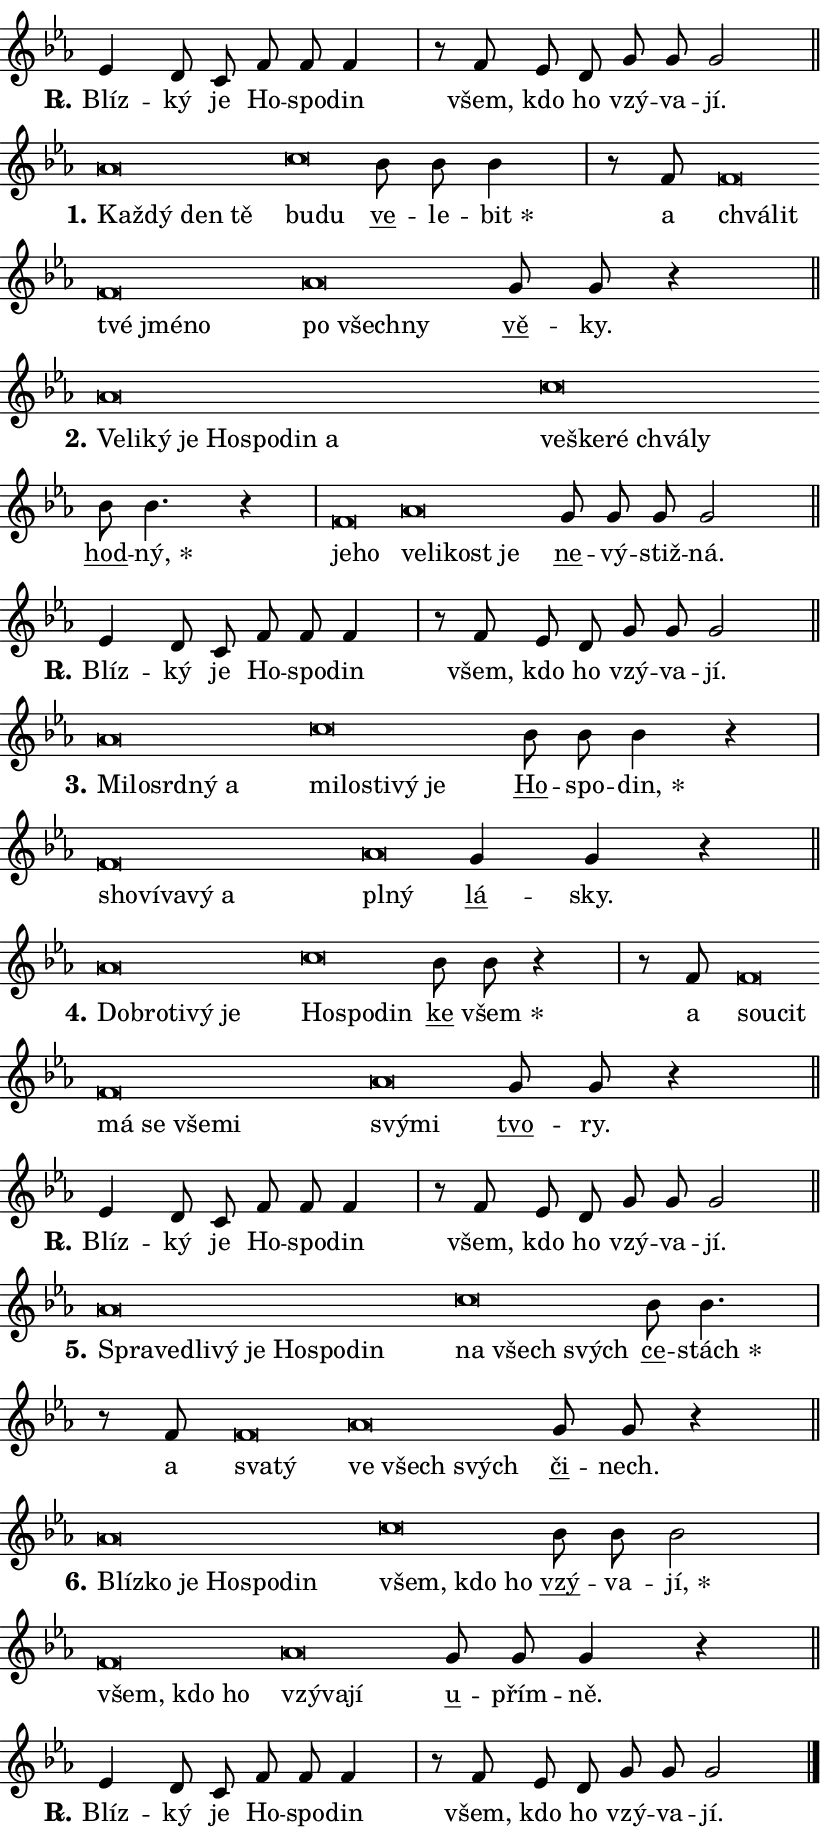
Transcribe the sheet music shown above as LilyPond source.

\version "2.24.0"
\header { tagline = "" }
\paper {
  indent = 0\cm
  top-margin = 0\cm
  right-margin = 0.13\cm % to fit lyric hyphens
  bottom-margin = 0\cm
  left-margin = 0\cm
  paper-width = 14\cm
  page-breaking = #ly:one-page-breaking
  system-system-spacing.basic-distance = #11
  score-system-spacing.basic-distance = #11
  ragged-last = ##f
}


%% Author: Thomas Morley
%% https://lists.gnu.org/archive/html/lilypond-user/2020-05/msg00002.html
#(define (line-position grob)
"Returns position of @var[grob} in current system:
   @code{'start}, if at first time-step
   @code{'end}, if at last time-step
   @code{'middle} otherwise
"
  (let* ((col (ly:item-get-column grob))
         (ln (ly:grob-object col 'left-neighbor))
         (rn (ly:grob-object col 'right-neighbor))
         (col-to-check-left (if (ly:grob? ln) ln col))
         (col-to-check-right (if (ly:grob? rn) rn col))
         (break-dir-left
           (and
             (ly:grob-property col-to-check-left 'non-musical #f)
             (ly:item-break-dir col-to-check-left)))
         (break-dir-right
           (and
             (ly:grob-property col-to-check-right 'non-musical #f)
             (ly:item-break-dir col-to-check-right))))
        (cond ((eqv? 1 break-dir-left) 'start)
              ((eqv? -1 break-dir-right) 'end)
              (else 'middle))))

#(define (tranparent-at-line-position vctor)
  (lambda (grob)
  "Relying on @code{line-position} select the relevant enry from @var{vctor}.
Used to determine transparency,"
    (case (line-position grob)
      ((end) (not (vector-ref vctor 0)))
      ((middle) (not (vector-ref vctor 1)))
      ((start) (not (vector-ref vctor 2))))))

noteHeadBreakVisibility =
#(define-music-function (break-visibility)(vector?)
"Makes @code{NoteHead}s transparent relying on @var{break-visibility}"
#{
  \override NoteHead.transparent =
    #(tranparent-at-line-position break-visibility)
#})

#(define delete-ledgers-for-transparent-note-heads
  (lambda (grob)
    "Reads whether a @code{NoteHead} is transparent.
If so this @code{NoteHead} is removed from @code{'note-heads} from
@var{grob}, which is supposed to be @code{LedgerLineSpanner}.
As a result ledgers are not printed for this @code{NoteHead}"
    (let* ((nhds-array (ly:grob-object grob 'note-heads))
           (nhds-list
             (if (ly:grob-array? nhds-array)
                 (ly:grob-array->list nhds-array)
                 '()))
           ;; Relies on the transparent-property being done before
           ;; Staff.LedgerLineSpanner.after-line-breaking is executed.
           ;; This is fragile ...
           (to-keep
             (remove
               (lambda (nhd)
                 (ly:grob-property nhd 'transparent #f))
               nhds-list)))
      ;; TODO find a better method to iterate over grob-arrays, similiar
      ;; to filter/remove etc for lists
      ;; For now rebuilt from scratch
      (set! (ly:grob-object grob 'note-heads)  '())
      (for-each
        (lambda (nhd)
          (ly:pointer-group-interface::add-grob grob 'note-heads nhd))
        to-keep))))

squashNotes = {
  \override NoteHead.X-extent = #'(-0.2 . 0.2)
  \override NoteHead.Y-extent = #'(-0.75 . 0)
  \override NoteHead.stencil =
    #(lambda (grob)
       (let ((pos (ly:grob-property grob 'staff-position)))
         (begin
           (if (< pos -7) (display "ERROR: Lower brevis then expected\n") (display ""))
           (if (<= pos -6) ly:text-interface::print ly:note-head::print))))
}
unSquashNotes = {
  \revert NoteHead.X-extent
  \revert NoteHead.Y-extent
  \revert NoteHead.stencil
}

hideNotes = \noteHeadBreakVisibility #begin-of-line-visible
unHideNotes = \noteHeadBreakVisibility #all-visible

% work-around for resetting accidentals
% https://lilypond.org/doc/v2.23/Documentation/notation/displaying-rhythms#unmetered-music
cadenzaMeasure = {
  \cadenzaOff
  \partial 1024 s1024
  \cadenzaOn
}

#(define-markup-command (accent layout props text) (markup?)
  "Underline accented syllable"
  (interpret-markup layout props
    #{\markup \override #'(offset . 4.3) \underline { #text }#}))

responsum = \markup \concat {
  "R" \hspace #-1.05 \path #0.1 #'((moveto 0 0.07) (lineto 0.9 0.8)) \hspace #0.05 "."
}

spaceSize = #0.6828661417322834 % exact space size for TeX Gyre Schola

\layout {
  \context {
    \Staff
    \remove "Time_signature_engraver"
    \override LedgerLineSpanner.after-line-breaking = #delete-ledgers-for-transparent-note-heads
  }
  \context {
    \Lyrics {
      \override LyricSpace.minimum-distance = \spaceSize
      \override LyricText.font-name = #"TeX Gyre Schola"
      \override LyricText.font-size = 1
      \override StanzaNumber.font-name = #"TeX Gyre Schola Bold"
      \override StanzaNumber.font-size = 1
    }
  }
  \context {
    \Score 
    \override NoteHead.text =
      #(lambda (grob) 
        (let ((pos (ly:grob-property grob 'staff-position)))
          #{\markup {
            \combine
              \halign #-0.55 \raise #(if (= pos -6) 0 0.5) \override #'(thickness . 2) \draw-line #'(3.2 . 0)
              \musicglyph "noteheads.sM1"
          }#}))
  }
}

% magnetic-lyrics.ily
%
%   written by
%     Jean Abou Samra <jean@abou-samra.fr>
%     Werner Lemberg <wl@gnu.org>
%
%   adapted by
%     Jiri Hon <jiri.hon@gmail.com>
%
% Version 2022-Apr-15

% https://www.mail-archive.com/lilypond-user@gnu.org/msg149350.html

#(define (Left_hyphen_pointer_engraver context)
   "Collect syllable-hyphen-syllable occurrences in lyrics and store
them in properties.  This engraver only looks to the left.  For
example, if the lyrics input is @code{foo -- bar}, it does the
following.

@itemize @bullet
@item
Set the @code{text} property of the @code{LyricHyphen} grob between
@q{foo} and @q{bar} to @code{foo}.

@item
Set the @code{left-hyphen} property of the @code{LyricText} grob with
text @q{foo} to the @code{LyricHyphen} grob between @q{foo} and
@q{bar}.
@end itemize

Use this auxiliary engraver in combination with the
@code{lyric-@/text::@/apply-@/magnetic-@/offset!} hook."
   (let ((hyphen #f)
         (text #f))
     (make-engraver
      (acknowledgers
       ((lyric-syllable-interface engraver grob source-engraver)
        (set! text grob)))
      (end-acknowledgers
       ((lyric-hyphen-interface engraver grob source-engraver)
        ;(when (not (grob::has-interface grob 'lyric-space-interface))
          (set! hyphen grob)));)
      ((stop-translation-timestep engraver)
       (when (and text hyphen)
         (ly:grob-set-object! text 'left-hyphen hyphen))
       (set! text #f)
       (set! hyphen #f)))))

#(define (lyric-text::apply-magnetic-offset! grob)
   "If the space between two syllables is less than the value in
property @code{LyricText@/.details@/.squash-threshold}, move the right
syllable to the left so that it gets concatenated with the left
syllable.

Use this function as a hook for
@code{LyricText@/.after-@/line-@/breaking} if the
@code{Left_@/hyphen_@/pointer_@/engraver} is active."
   (let ((hyphen (ly:grob-object grob 'left-hyphen #f)))
     (when hyphen
       (let ((left-text (ly:spanner-bound hyphen LEFT)))
         (when (grob::has-interface left-text 'lyric-syllable-interface)
           (let* ((common (ly:grob-common-refpoint grob left-text X))
                  (this-x-ext (ly:grob-extent grob common X))
                  (left-x-ext
                   (begin
                     ;; Trigger magnetism for left-text.
                     (ly:grob-property left-text 'after-line-breaking)
                     (ly:grob-extent left-text common X)))
                  ;; `delta` is the gap width between two syllables.
                  (delta (- (interval-start this-x-ext)
                            (interval-end left-x-ext)))
                  (details (ly:grob-property grob 'details))
                  (threshold (assoc-get 'squash-threshold details 0.2)))
             (when (< delta threshold)
               (let* (;; We have to manipulate the input text so that
                      ;; ligatures crossing syllable boundaries are not
                      ;; disabled.  For languages based on the Latin
                      ;; script this is essentially a beautification.
                      ;; However, for non-Western scripts it can be a
                      ;; necessity.
                      (lt (ly:grob-property left-text 'text))
                      (rt (ly:grob-property grob 'text))
                      (is-space (grob::has-interface hyphen 'lyric-space-interface))
                      (space (if is-space " " ""))
                      (extra-delta (if is-space spaceSize 0))
                      ;; Append new syllable.
                      (ltrt-space (if (and (string? lt) (string? rt))
                                (string-append lt space rt)
                                (make-concat-markup (list lt space rt))))
                      ;; Right-align `ltrt` to the right side.
                      (ltrt-space-markup (grob-interpret-markup
                               grob
                               (make-translate-markup
                                (cons (interval-length this-x-ext) 0)
                                (make-right-align-markup ltrt-space)))))
                 (begin
                   ;; Don't print `left-text`.
                   (ly:grob-set-property! left-text 'stencil #f)
                   ;; Set text and stencil (which holds all collected
                   ;; syllables so far) and shift it to the left.
                   (ly:grob-set-property! grob 'text ltrt-space)
                   (ly:grob-set-property! grob 'stencil ltrt-space-markup)
                   (ly:grob-translate-axis! grob (- (- delta extra-delta)) X))))))))))


#(define (lyric-hyphen::displace-bounds-first grob)
   ;; Make very sure this callback isn't triggered too early.
   (let ((left (ly:spanner-bound grob LEFT))
         (right (ly:spanner-bound grob RIGHT)))
     (ly:grob-property left 'after-line-breaking)
     (ly:grob-property right 'after-line-breaking)
     (ly:lyric-hyphen::print grob)))

squashThreshold = #0.4

\layout {
  \context {
    \Lyrics
    \consists #Left_hyphen_pointer_engraver
    \override LyricText.after-line-breaking =
      #lyric-text::apply-magnetic-offset!
    \override LyricHyphen.stencil = #lyric-hyphen::displace-bounds-first
    \override LyricText.details.squash-threshold = \squashThreshold
    \override LyricHyphen.minimum-distance = 0
    \override LyricHyphen.minimum-length = \squashThreshold
  }
}

squashText = \override LyricText.details.squash-threshold = 9999
unSquashText = \override LyricText.details.squash-threshold = \squashThreshold

leftText = \override LyricText.self-alignment-X = #LEFT
unLeftText = \revert LyricText.self-alignment-X

starOffset = #(lambda (grob) 
                (let ((x_offset (ly:self-alignment-interface::aligned-on-x-parent grob)))
                  (if (= x_offset 0) 0 (+ x_offset 1.2))))

star = #(define-music-function (syllable)(string?)
"Append star separator at the end of a syllable"
#{
  \once \override LyricText.X-offset = #starOffset
  \lyricmode { \markup {
    #syllable
    \override #'((font-name . "TeX Gyre Schola Bold")) \hspace #0.2 \lower #0.65 \larger "*"
  } }
#})

starAccent = #(define-music-function (syllable)(string?)
"Append star separator at the end of a syllable and make accent"
#{
  \once \override LyricText.X-offset = #starOffset
  \lyricmode { \markup {
    \accent #syllable
    \override #'((font-name . "TeX Gyre Schola Bold")) \hspace #0.2 \lower #0.65 \larger "*"
  } }
#})

breath = #(define-music-function (syllable)(string?)
"Append breathing indicator at the end of a syllable"
#{
  \lyricmode { \markup { #syllable "+" } }
#})

optionalBreath = #(define-music-function (syllable)(string?)
"Append optional breathing indicator at the end of a syllable"
#{
  \lyricmode { \markup { #syllable "(+)" } }
#})


\score {
    <<
        \new Voice = "melody" { \cadenzaOn \key es \major \relative { es'4 d8 c f f f4 \cadenzaMeasure \bar "|" r8 f es d \bar "" g g g2 \cadenzaMeasure \bar "||" \break } }
        \new Lyrics \lyricsto "melody" { \lyricmode { \set stanza = \responsum
Blíz -- ký je Ho -- spo -- din všem, kdo ho vzý -- va -- jí. } }
    >>
    \layout {}
}

\score {
    <<
        \new Voice = "melody" { \cadenzaOn \key es \major \relative { \squashNotes as'\breve*1/16 \hideNotes \breve*1/16 \bar "" \breve*1/16 \breve*1/16 \bar "" \unHideNotes \unSquashNotes \squashNotes c\breve*1/16 \hideNotes \breve*1/16 \bar "" \unHideNotes \unSquashNotes \bar "" bes8 bes bes4 \cadenzaMeasure \bar "|" r8 f8 \squashNotes f\breve*1/16 \hideNotes \breve*1/16 \bar "" \breve*1/16 \bar "" \breve*1/16 \breve*1/16 \bar "" \unHideNotes \unSquashNotes \squashNotes as\breve*1/16 \hideNotes \breve*1/16 \breve*1/16 \bar "" \unHideNotes \unSquashNotes \bar "" g8 g r4 \cadenzaMeasure \bar "||" \break } }
        \new Lyrics \lyricsto "melody" { \lyricmode { \set stanza = "1."
\leftText Kaž -- \squashText dý den tě \unSquashText bu -- \squashText du \unLeftText \unSquashText \markup \accent ve -- le -- \star bit a \leftText chvá -- \squashText lit tvé jmé -- no \unSquashText po \squashText všech -- ny \unLeftText \unSquashText \markup \accent vě -- ky. } }
    >>
    \layout {}
}

\score {
    <<
        \new Voice = "melody" { \cadenzaOn \key es \major \relative { \squashNotes as'\breve*1/16 \hideNotes \breve*1/16 \bar "" \breve*1/16 \bar "" \breve*1/16 \bar "" \breve*1/16 \bar "" \breve*1/16 \bar "" \breve*1/16 \breve*1/16 \bar "" \unHideNotes \unSquashNotes \squashNotes c\breve*1/16 \hideNotes \breve*1/16 \bar "" \breve*1/16 \bar "" \breve*1/16 \breve*1/16 \bar "" \unHideNotes \unSquashNotes \bar "" bes8 bes4. r4 \cadenzaMeasure \bar "|" \squashNotes f\breve*1/16 \hideNotes \breve*1/16 \bar "" \unHideNotes \unSquashNotes \squashNotes as\breve*1/16 \hideNotes \breve*1/16 \bar "" \breve*1/16 \breve*1/16 \bar "" \unHideNotes \unSquashNotes \bar "" g8 g g g2 \cadenzaMeasure \bar "||" \break } }
        \new Lyrics \lyricsto "melody" { \lyricmode { \set stanza = "2."
\leftText Ve -- \squashText li -- ký je Ho -- spo -- din a \unSquashText ve -- \squashText ške -- ré chvá -- ly \unLeftText \unSquashText \markup \accent hod -- \star ný, \leftText je -- \squashText ho \unSquashText ve -- \squashText li -- kost je \unLeftText \unSquashText \markup \accent ne -- vý -- stiž -- ná. } }
    >>
    \layout {}
}

\score {
    <<
        \new Voice = "melody" { \cadenzaOn \key es \major \relative { es'4 d8 c f f f4 \cadenzaMeasure \bar "|" r8 f es d \bar "" g g g2 \cadenzaMeasure \bar "||" \break } }
        \new Lyrics \lyricsto "melody" { \lyricmode { \set stanza = \responsum
Blíz -- ký je Ho -- spo -- din všem, kdo ho vzý -- va -- jí. } }
    >>
    \layout {}
}

\score {
    <<
        \new Voice = "melody" { \cadenzaOn \key es \major \relative { \squashNotes as'\breve*1/16 \hideNotes \breve*1/16 \bar "" \breve*1/16 \bar "" \breve*1/16 \breve*1/16 \bar "" \unHideNotes \unSquashNotes \squashNotes c\breve*1/16 \hideNotes \breve*1/16 \bar "" \breve*1/16 \bar "" \breve*1/16 \breve*1/16 \bar "" \unHideNotes \unSquashNotes \bar "" bes8 bes bes4 r \cadenzaMeasure \bar "|" \squashNotes f\breve*1/16 \hideNotes \breve*1/16 \bar "" \breve*1/16 \bar "" \breve*1/16 \breve*1/16 \bar "" \unHideNotes \unSquashNotes \squashNotes as\breve*1/16 \hideNotes \breve*1/16 \bar "" \unHideNotes \unSquashNotes \bar "" g4 g r \cadenzaMeasure \bar "||" \break } }
        \new Lyrics \lyricsto "melody" { \lyricmode { \set stanza = "3."
\leftText Mi -- \squashText lo -- srd -- ný a \unSquashText mi -- \squashText lo -- sti -- vý je \unLeftText \unSquashText \markup \accent Ho -- spo -- \star din, \leftText sho -- \squashText ví -- va -- vý a \unSquashText pl -- \squashText ný \unLeftText \unSquashText \markup \accent lá -- sky. } }
    >>
    \layout {}
}

\score {
    <<
        \new Voice = "melody" { \cadenzaOn \key es \major \relative { \squashNotes as'\breve*1/16 \hideNotes \breve*1/16 \bar "" \breve*1/16 \bar "" \breve*1/16 \breve*1/16 \bar "" \unHideNotes \unSquashNotes \squashNotes c\breve*1/16 \hideNotes \breve*1/16 \breve*1/16 \bar "" \unHideNotes \unSquashNotes \bar "" bes8 bes r4 \cadenzaMeasure \bar "|" r8 f8 \squashNotes f\breve*1/16 \hideNotes \breve*1/16 \bar "" \breve*1/16 \bar "" \breve*1/16 \bar "" \breve*1/16 \breve*1/16 \bar "" \unHideNotes \unSquashNotes \squashNotes as\breve*1/16 \hideNotes \breve*1/16 \bar "" \unHideNotes \unSquashNotes \bar "" g8 g r4 \cadenzaMeasure \bar "||" \break } }
        \new Lyrics \lyricsto "melody" { \lyricmode { \set stanza = "4."
\leftText Dob -- \squashText ro -- ti -- vý je \unSquashText Ho -- \squashText spo -- din \unLeftText \unSquashText \markup \accent ke \star všem a \leftText sou -- \squashText cit má se vše -- mi \unSquashText svý -- \squashText mi \unLeftText \unSquashText \markup \accent tvo -- ry. } }
    >>
    \layout {}
}

\score {
    <<
        \new Voice = "melody" { \cadenzaOn \key es \major \relative { es'4 d8 c f f f4 \cadenzaMeasure \bar "|" r8 f es d \bar "" g g g2 \cadenzaMeasure \bar "||" \break } }
        \new Lyrics \lyricsto "melody" { \lyricmode { \set stanza = \responsum
Blíz -- ký je Ho -- spo -- din všem, kdo ho vzý -- va -- jí. } }
    >>
    \layout {}
}

\score {
    <<
        \new Voice = "melody" { \cadenzaOn \key es \major \relative { \squashNotes as'\breve*1/16 \hideNotes \breve*1/16 \bar "" \breve*1/16 \bar "" \breve*1/16 \bar "" \breve*1/16 \bar "" \breve*1/16 \bar "" \breve*1/16 \breve*1/16 \bar "" \unHideNotes \unSquashNotes \squashNotes c\breve*1/16 \hideNotes \breve*1/16 \breve*1/16 \bar "" \unHideNotes \unSquashNotes \bar "" bes8 bes4. \cadenzaMeasure \bar "|" r8 f8 \squashNotes f\breve*1/16 \hideNotes \breve*1/16 \bar "" \unHideNotes \unSquashNotes \squashNotes as\breve*1/16 \hideNotes \breve*1/16 \breve*1/16 \bar "" \unHideNotes \unSquashNotes \bar "" g8 g r4 \cadenzaMeasure \bar "||" \break } }
        \new Lyrics \lyricsto "melody" { \lyricmode { \set stanza = "5."
\leftText Spra -- \squashText ve -- dli -- vý je Ho -- spo -- din \unSquashText na \squashText všech svých \unLeftText \unSquashText \markup \accent ce -- \star stách a \leftText sva -- \squashText tý \unSquashText ve \squashText všech svých \unLeftText \unSquashText \markup \accent či -- nech. } }
    >>
    \layout {}
}

\score {
    <<
        \new Voice = "melody" { \cadenzaOn \key es \major \relative { \squashNotes as'\breve*1/16 \hideNotes \breve*1/16 \bar "" \breve*1/16 \bar "" \breve*1/16 \bar "" \breve*1/16 \breve*1/16 \bar "" \unHideNotes \unSquashNotes \squashNotes c\breve*1/16 \hideNotes \breve*1/16 \breve*1/16 \bar "" \unHideNotes \unSquashNotes \bar "" bes8 bes bes2 \cadenzaMeasure \bar "|" \squashNotes f\breve*1/16 \hideNotes \breve*1/16 \breve*1/16 \bar "" \unHideNotes \unSquashNotes \squashNotes as\breve*1/16 \hideNotes \breve*1/16 \breve*1/16 \bar "" \unHideNotes \unSquashNotes \bar "" g8 g g4 r \cadenzaMeasure \bar "||" \break } }
        \new Lyrics \lyricsto "melody" { \lyricmode { \set stanza = "6."
\leftText Blíz -- \squashText ko je Ho -- spo -- din \unSquashText všem, \squashText kdo ho \unLeftText \unSquashText \markup \accent vzý -- va -- \star jí, \leftText všem, \squashText kdo ho \unSquashText vzý -- \squashText va -- jí \unLeftText \unSquashText \markup \accent u -- přím -- ně. } }
    >>
    \layout {}
}

\score {
    <<
        \new Voice = "melody" { \cadenzaOn \key es \major \relative { es'4 d8 c f f f4 \cadenzaMeasure \bar "|" r8 f es d \bar "" g g g2 \cadenzaMeasure \bar "||" \break } \bar "|." }
        \new Lyrics \lyricsto "melody" { \lyricmode { \set stanza = \responsum
Blíz -- ký je Ho -- spo -- din všem, kdo ho vzý -- va -- jí. } }
    >>
    \layout {}
}
